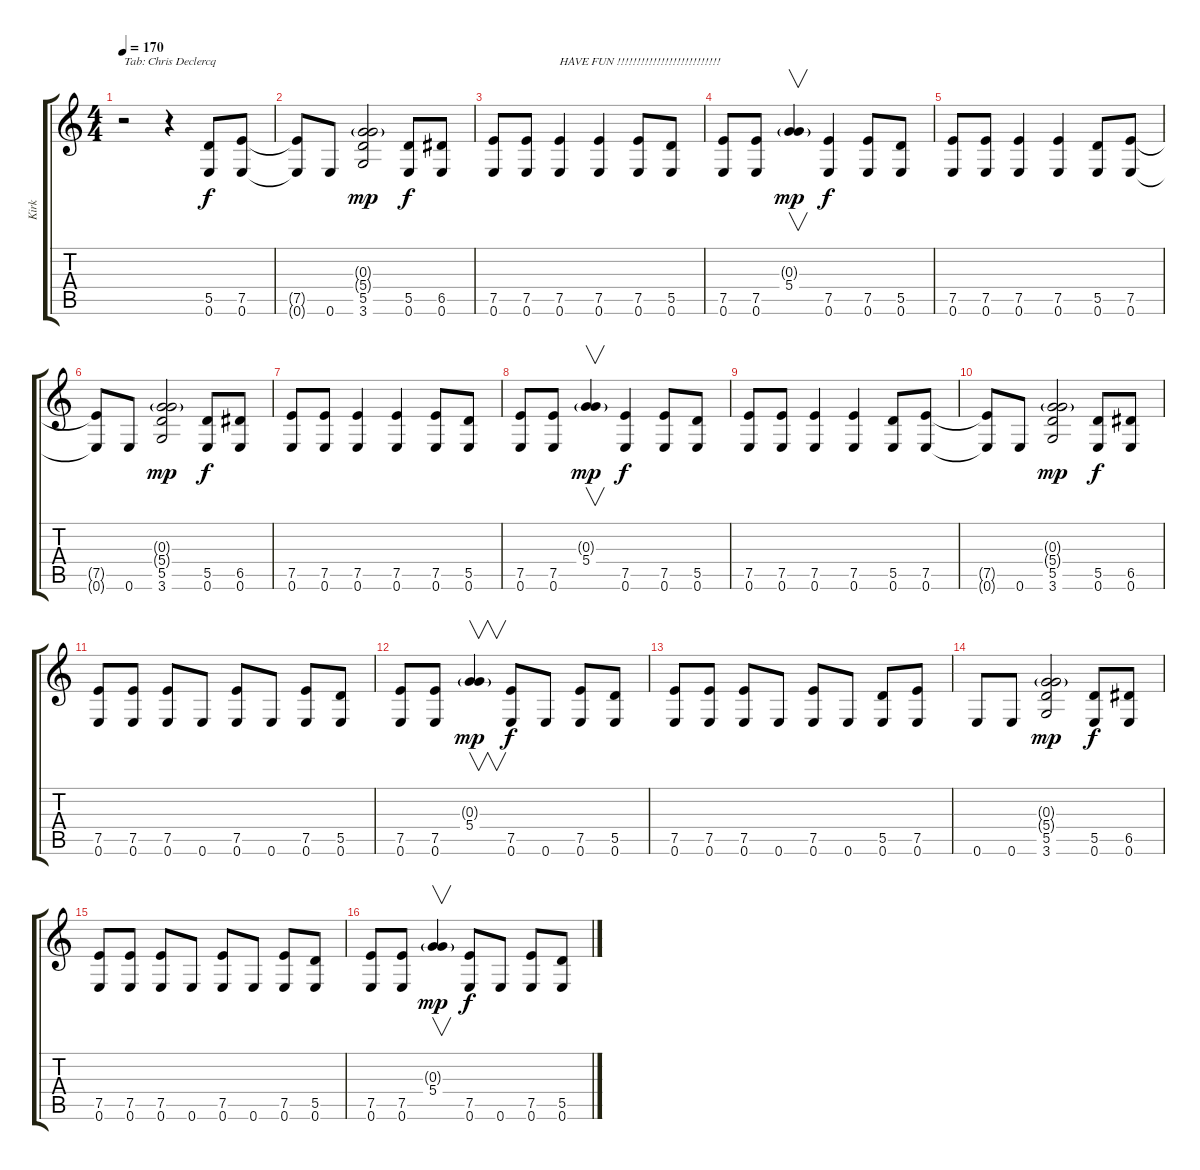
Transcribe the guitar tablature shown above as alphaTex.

\track ("Kirk" "Kirk") {instrument distortionguitar}
\staff {score tabs}
\tuning (E4 B3 G3 D3 A2 E2) {hide}
\ts (4 4)
\tempo 170
\clef g2
\ks c
r.2{txt "Tab: Chris Declercq" dy f instrument distortionguitar} r.4 (5.5 0.6).8 (7.5 0.6).8 |
(7.5{t} 0.6{t}).8 0.6.8 (0.3{g} 5.4{g} 5.5 3.6).2{dy mp} (5.5 0.6).8{dy f} (6.5 0.6).8 |
(7.5 0.6).8 (7.5 0.6).8 (7.5 0.6).4{txt "HAVE FUN !!!!!!!!!!!!!!!!!!!!!!!!!!"} (7.5 0.6).4 (7.5 0.6).8 (5.5 0.6).8 |
(7.5 0.6).8 (7.5 0.6).8 (0.3{g} 5.4).4{v dy mp} (7.5 0.6).4{dy f} (7.5 0.6).8 (5.5 0.6).8 |
(7.5 0.6).8 (7.5 0.6).8 (7.5 0.6).4 (7.5 0.6).4 (5.5 0.6).8 (7.5 0.6).8 |
(7.5{t} 0.6{t}).8 0.6.8 (0.3{g} 5.4{g} 5.5 3.6).2{dy mp} (5.5 0.6).8{dy f} (6.5 0.6).8 |
(7.5 0.6).8 (7.5 0.6).8 (7.5 0.6).4 (7.5 0.6).4 (7.5 0.6).8 (5.5 0.6).8 |
(7.5 0.6).8 (7.5 0.6).8 (0.3{g} 5.4).4{v dy mp} (7.5 0.6).4{dy f} (7.5 0.6).8 (5.5 0.6).8 |
(7.5 0.6).8 (7.5 0.6).8 (7.5 0.6).4 (7.5 0.6).4 (5.5 0.6).8 (7.5 0.6).8 |
(7.5{t} 0.6{t}).8 0.6.8 (0.3{g} 5.4{g} 5.5 3.6).2{dy mp} (5.5 0.6).8{dy f} (6.5 0.6).8 |
(7.5 0.6).8 (7.5 0.6).8 (7.5 0.6).8 0.6.8 (7.5 0.6).8 0.6.8 (7.5 0.6).8 (5.5 0.6).8 |
(7.5 0.6).8 (7.5 0.6).8 (0.3{g} 5.4).4{v dy mp} (7.5 0.6).8{dy f} 0.6.8 (7.5 0.6).8 (5.5 0.6).8 |
(7.5 0.6).8 (7.5 0.6).8 (7.5 0.6).8 0.6.8 (7.5 0.6).8 0.6.8 (5.5 0.6).8 (7.5 0.6).8 |
0.6.8 0.6.8 (0.3{g} 5.4{g} 5.5 3.6).2{dy mp} (5.5 0.6).8{dy f} (6.5 0.6).8 |
(7.5 0.6).8 (7.5 0.6).8 (7.5 0.6).8 0.6.8 (7.5 0.6).8 0.6.8 (7.5 0.6).8 (5.5 0.6).8 |
(7.5 0.6).8 (7.5 0.6).8 (0.3{g} 5.4).4{v dy mp} (7.5 0.6).8{dy f} 0.6.8 (7.5 0.6).8 (5.5 0.6).8
